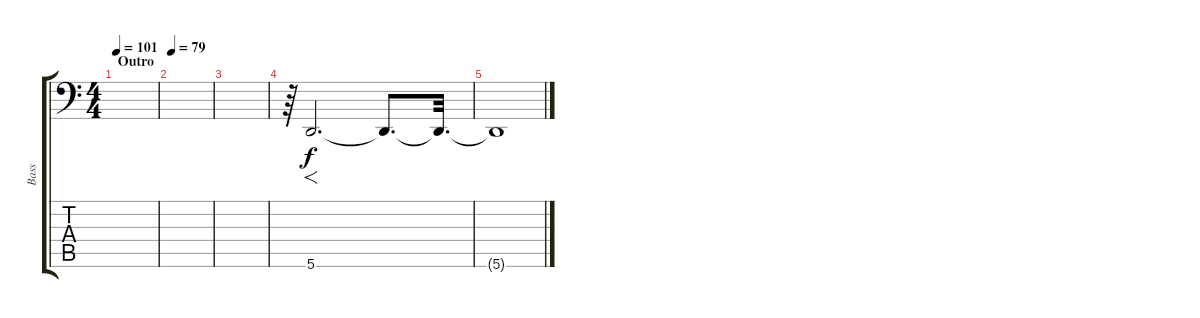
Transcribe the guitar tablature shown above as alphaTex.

\track ("Bass" "Bass") {instrument electricbasspick}
\staff {score tabs}
\tuning (C3 G2 D2 A1 E1 A0) {hide}
\ts (4 4)
\section ("" "Outro")
\tempo 101
\clef f4
\ks c
|
\tempo 79
|
|
r.64 5.6.2{f d} 5.6{t}.8{d} 5.6{t}.32{d} |
5.6{t}.1
